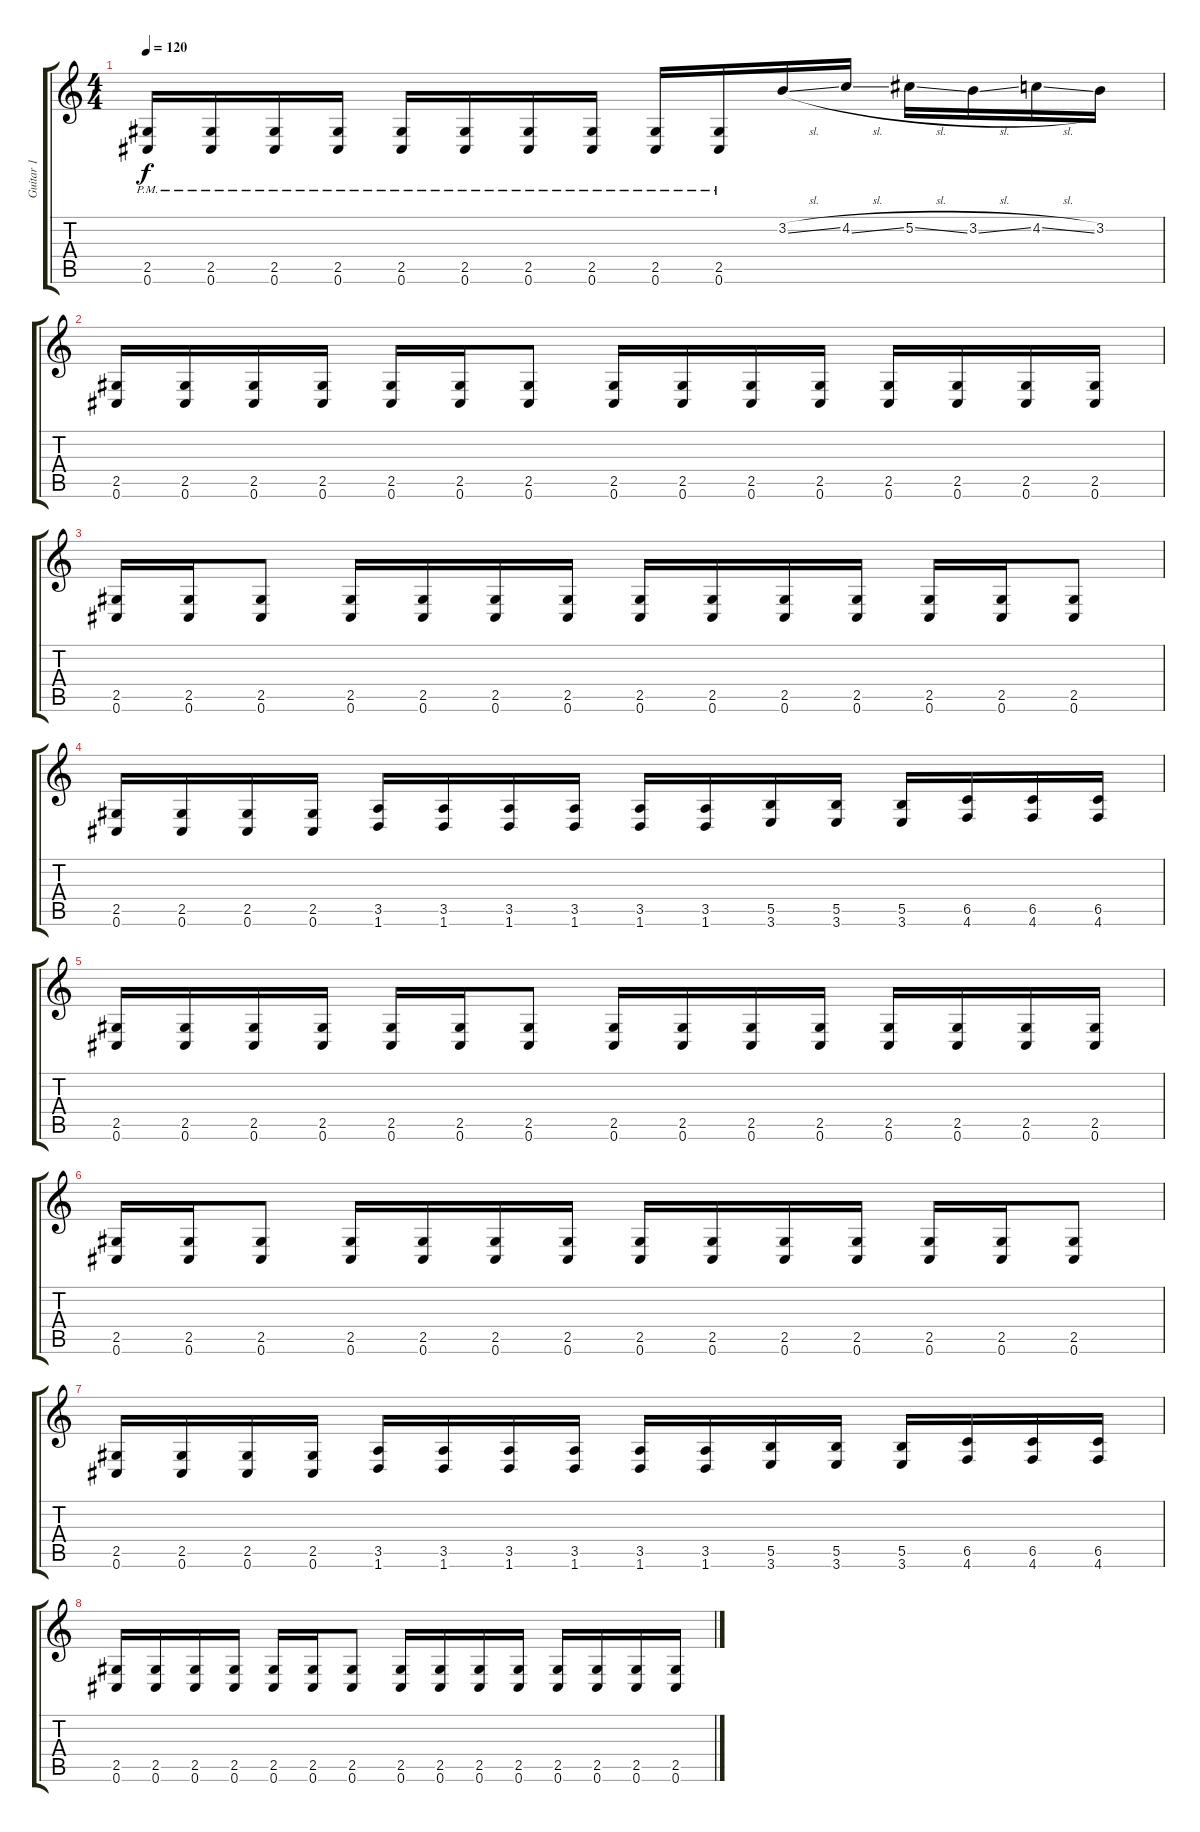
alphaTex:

\track ("Guitar 1" "Guitar 1") {instrument distortionguitar}
\staff {score tabs}
\tuning (Db4 Ab3 E3 B2 Gb2 Db2) {hide}
\ts (4 4)
\tempo 120
\clef g2
\ks c
(2.5{pm} 0.6{pm}).16{dy f} (2.5{pm} 0.6{pm}).16 (2.5{pm} 0.6{pm}).16 (2.5{pm} 0.6{pm}).16 (2.5{pm} 0.6{pm}).16 (2.5{pm} 0.6{pm}).16 (2.5{pm} 0.6{pm}).16 (2.5{pm} 0.6{pm}).16 (2.5{pm} 0.6{pm}).16 (2.5{pm} 0.6{pm}).16 3.2{sl}.16 4.2{sl}.16 5.2{sl}.16 3.2{sl}.16 4.2{sl}.16 3.2.16 |
(2.5 0.6).16 (2.5 0.6).16 (2.5 0.6).16 (2.5 0.6).16 (2.5 0.6).16 (2.5 0.6).16 (2.5 0.6).8 (2.5 0.6).16 (2.5 0.6).16 (2.5 0.6).16 (2.5 0.6).16 (2.5 0.6).16 (2.5 0.6).16 (2.5 0.6).16 (2.5 0.6).16 |
(2.5 0.6).16 (2.5 0.6).16 (2.5 0.6).8 (2.5 0.6).16 (2.5 0.6).16 (2.5 0.6).16 (2.5 0.6).16 (2.5 0.6).16 (2.5 0.6).16 (2.5 0.6).16 (2.5 0.6).16 (2.5 0.6).16 (2.5 0.6).16 (2.5 0.6).8 |
(2.5 0.6).16 (2.5 0.6).16 (2.5 0.6).16 (2.5 0.6).16 (3.5 1.6).16 (3.5 1.6).16 (3.5 1.6).16 (3.5 1.6).16 (3.5 1.6).16 (3.5 1.6).16 (5.5 3.6).16 (5.5 3.6).16 (5.5 3.6).16 (6.5 4.6).16 (6.5 4.6).16 (6.5 4.6).16 |
(2.5 0.6).16 (2.5 0.6).16 (2.5 0.6).16 (2.5 0.6).16 (2.5 0.6).16 (2.5 0.6).16 (2.5 0.6).8 (2.5 0.6).16 (2.5 0.6).16 (2.5 0.6).16 (2.5 0.6).16 (2.5 0.6).16 (2.5 0.6).16 (2.5 0.6).16 (2.5 0.6).16 |
(2.5 0.6).16 (2.5 0.6).16 (2.5 0.6).8 (2.5 0.6).16 (2.5 0.6).16 (2.5 0.6).16 (2.5 0.6).16 (2.5 0.6).16 (2.5 0.6).16 (2.5 0.6).16 (2.5 0.6).16 (2.5 0.6).16 (2.5 0.6).16 (2.5 0.6).8 |
(2.5 0.6).16 (2.5 0.6).16 (2.5 0.6).16 (2.5 0.6).16 (3.5 1.6).16 (3.5 1.6).16 (3.5 1.6).16 (3.5 1.6).16 (3.5 1.6).16 (3.5 1.6).16 (5.5 3.6).16 (5.5 3.6).16 (5.5 3.6).16 (6.5 4.6).16 (6.5 4.6).16 (6.5 4.6).16 |
(2.5 0.6).16 (2.5 0.6).16 (2.5 0.6).16 (2.5 0.6).16 (2.5 0.6).16 (2.5 0.6).16 (2.5 0.6).8 (2.5 0.6).16 (2.5 0.6).16 (2.5 0.6).16 (2.5 0.6).16 (2.5 0.6).16 (2.5 0.6).16 (2.5 0.6).16 (2.5 0.6).16
